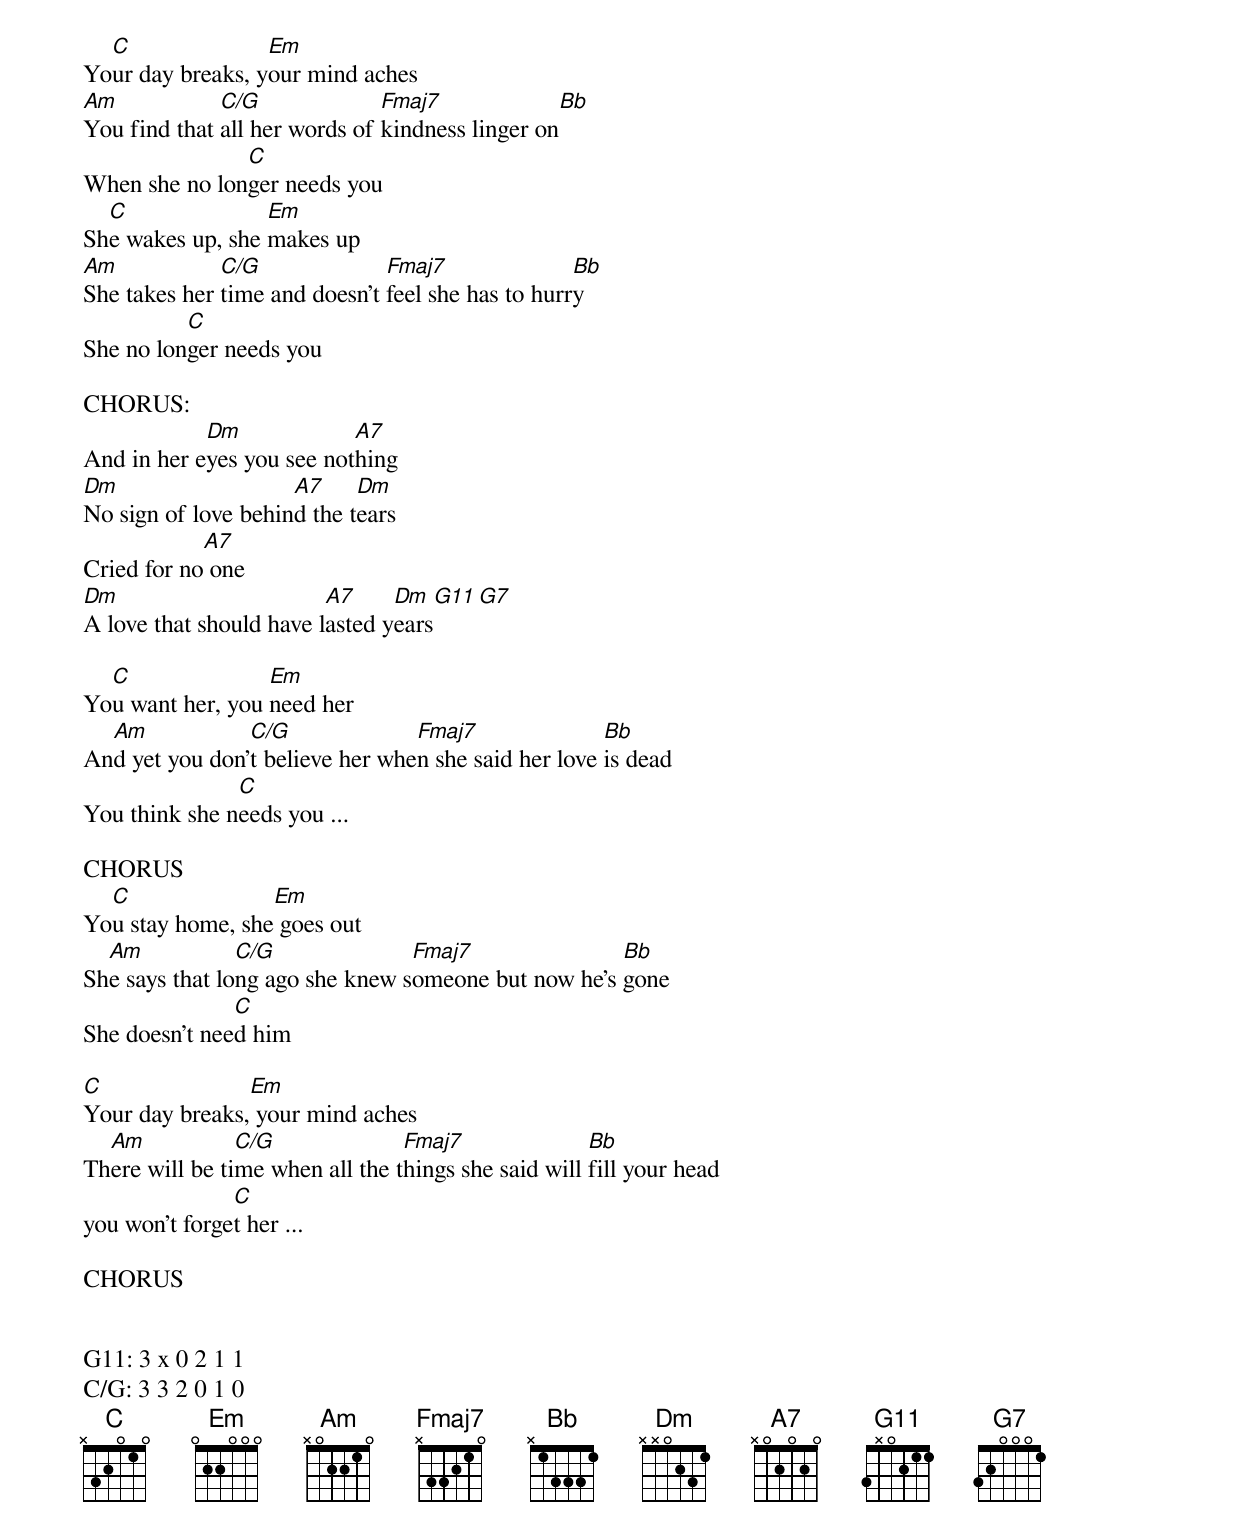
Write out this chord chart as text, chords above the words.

  C               Em
Your day breaks, your mind aches
Am            C/G              Fmaj7               Bb
You find that all her words of kindness linger on
               C
When she no longer needs you
  C               Em
She wakes up, she makes up
Am            C/G              Fmaj7               Bb
She takes her time and doesn't feel she has to hurry
          C
She no longer needs you

CHORUS:
            Dm             A7
And in her eyes you see nothing
Dm                   A7     Dm
No sign of love behind the tears
            A7
Cried for no one
Dm                       A7     Dm   G11 G7
A love that should have lasted years

  C               Em
You want her, you need her
  Am            C/G              Fmaj7               Bb
And yet you don't believe her when she said her love is dead
               C
You think she needs you ...

CHORUS
  C               Em
You stay home, she goes out
  Am            C/G              Fmaj7               Bb
She says that long ago she knew someone but now he's gone
               C
She doesn't need him

C               Em
Your day breaks, your mind aches
  Am            C/G              Fmaj7               Bb
There will be time when all the things she said will fill your head
               C
you won't forget her ...

CHORUS


G11: 3 x 0 2 1 1
C/G: 3 3 2 0 1 0
